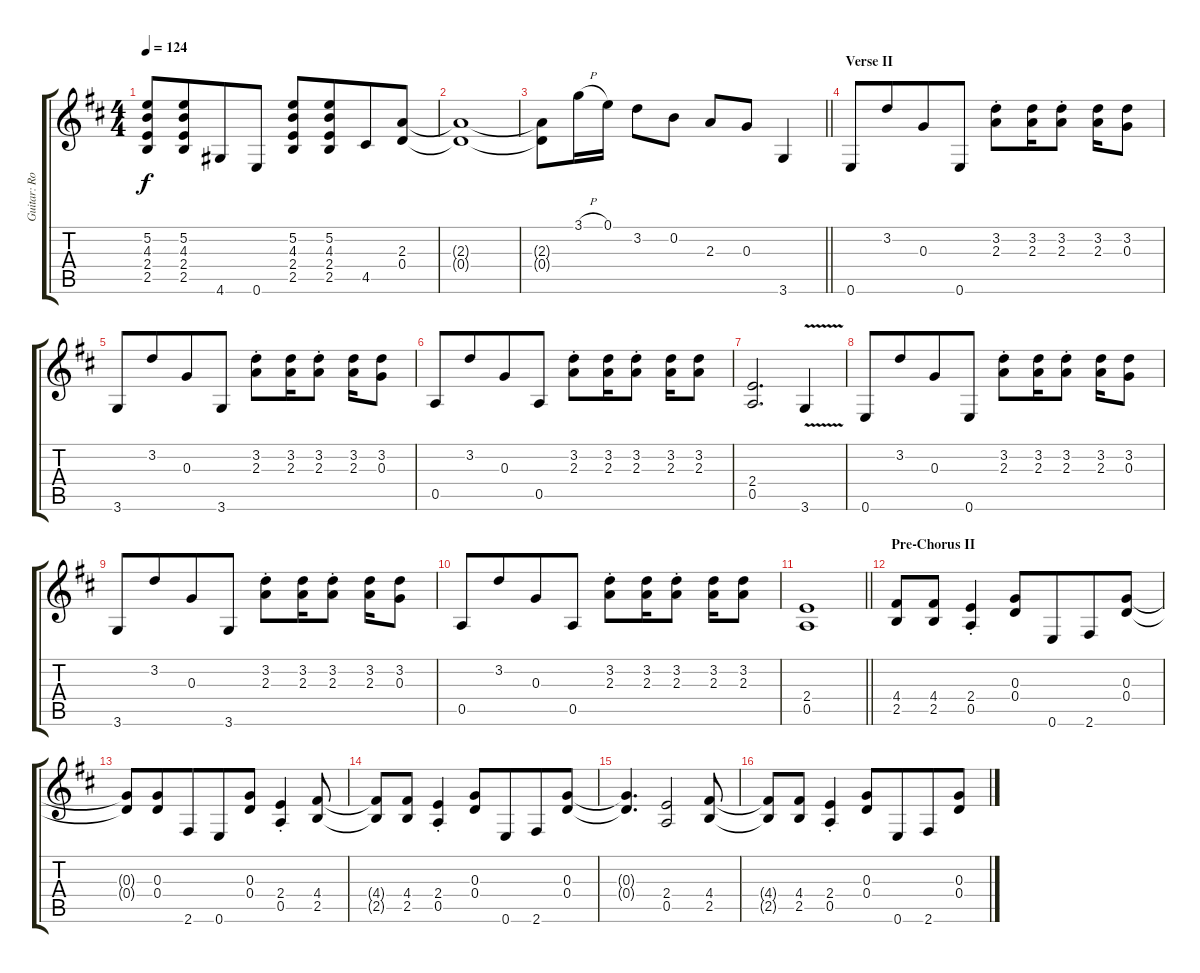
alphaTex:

\track ("Guitar: Robbin" "Guitar: Ro") {instrument distortionguitar}
\staff {score tabs}
\tuning (E4 B3 G3 D3 A2 E2) {hide}
\ts (4 4)
\tempo 124
\clef g2
\ks d
(5.2 4.3 2.4 2.5).8{dy f} (5.2 4.3 2.4 2.5).8{beam merge} 4.6.8 0.6.8 (5.2 4.3 2.4 2.5).8 (5.2 4.3 2.4 2.5).8{beam merge} 4.5.8 (2.3 0.4).8 |
(2.3{t} 0.4{t}).1 |
\barLineRight lightlight
(2.3{t} 0.4{t}).8 3.1{h}.16 0.1.16 3.2.8 0.2.8 2.3.8 0.3.8 3.6.4 |
\section ("" "Verse II")
0.6.8 3.2.8{beam merge} 0.3.8 0.6.8 (3.2{st} 2.3{st}).8 (3.2 2.3).16 (3.2{st} 2.3{st}).8 (3.2 2.3).16 (3.2 0.3).8 |
3.6.8 3.2.8{beam merge} 0.3.8 3.6.8 (3.2{st} 2.3{st}).8 (3.2 2.3).16 (3.2{st} 2.3{st}).8 (3.2 2.3).16 (3.2 0.3).8 |
0.5.8 3.2.8{beam merge} 0.3.8 0.5.8 (3.2{st} 2.3{st}).8 (3.2 2.3).16 (3.2{st} 2.3{st}).8 (3.2 2.3).16 (3.2 2.3).8 |
(2.4 0.5).2{d} 3.6{v}.4 |
0.6.8 3.2.8{beam merge} 0.3.8 0.6.8 (3.2{st} 2.3{st}).8 (3.2 2.3).16 (3.2{st} 2.3{st}).8 (3.2 2.3).16 (3.2 0.3).8 |
3.6.8 3.2.8{beam merge} 0.3.8 3.6.8 (3.2{st} 2.3{st}).8 (3.2 2.3).16 (3.2{st} 2.3{st}).8 (3.2 2.3).16 (3.2 0.3).8 |
0.5.8 3.2.8{beam merge} 0.3.8 0.5.8 (3.2{st} 2.3{st}).8 (3.2 2.3).16 (3.2{st} 2.3{st}).8 (3.2 2.3).16 (3.2 2.3).8 |
\barLineRight lightlight
(2.4 0.5).1 |
\section ("" "Pre-Chorus II")
(4.4 2.5).8 (4.4 2.5).8 (2.4{st} 0.5{st}).4 (0.3 0.4).8 0.6.8{beam merge} 2.6.8 (0.3 0.4).8 |
(0.3{t} 0.4{t}).8 (0.3 0.4).8{beam merge} 2.6.8 0.6.8{beam merge} (0.3 0.4).8 (2.4{st} 0.5{st}).4 (4.4 2.5).8 |
(4.4{t} 2.5{t}).8 (4.4 2.5).8 (2.4{st} 0.5{st}).4 (0.3 0.4).8 0.6.8{beam merge} 2.6.8 (0.3 0.4).8 |
(0.3{t} 0.4{t}).4{d} (2.4 0.5).2 (4.4 2.5).8 |
(4.4{t} 2.5{t}).8 (4.4 2.5).8 (2.4{st} 0.5{st}).4 (0.3 0.4).8 0.6.8{beam merge} 2.6.8 (0.3 0.4).8
